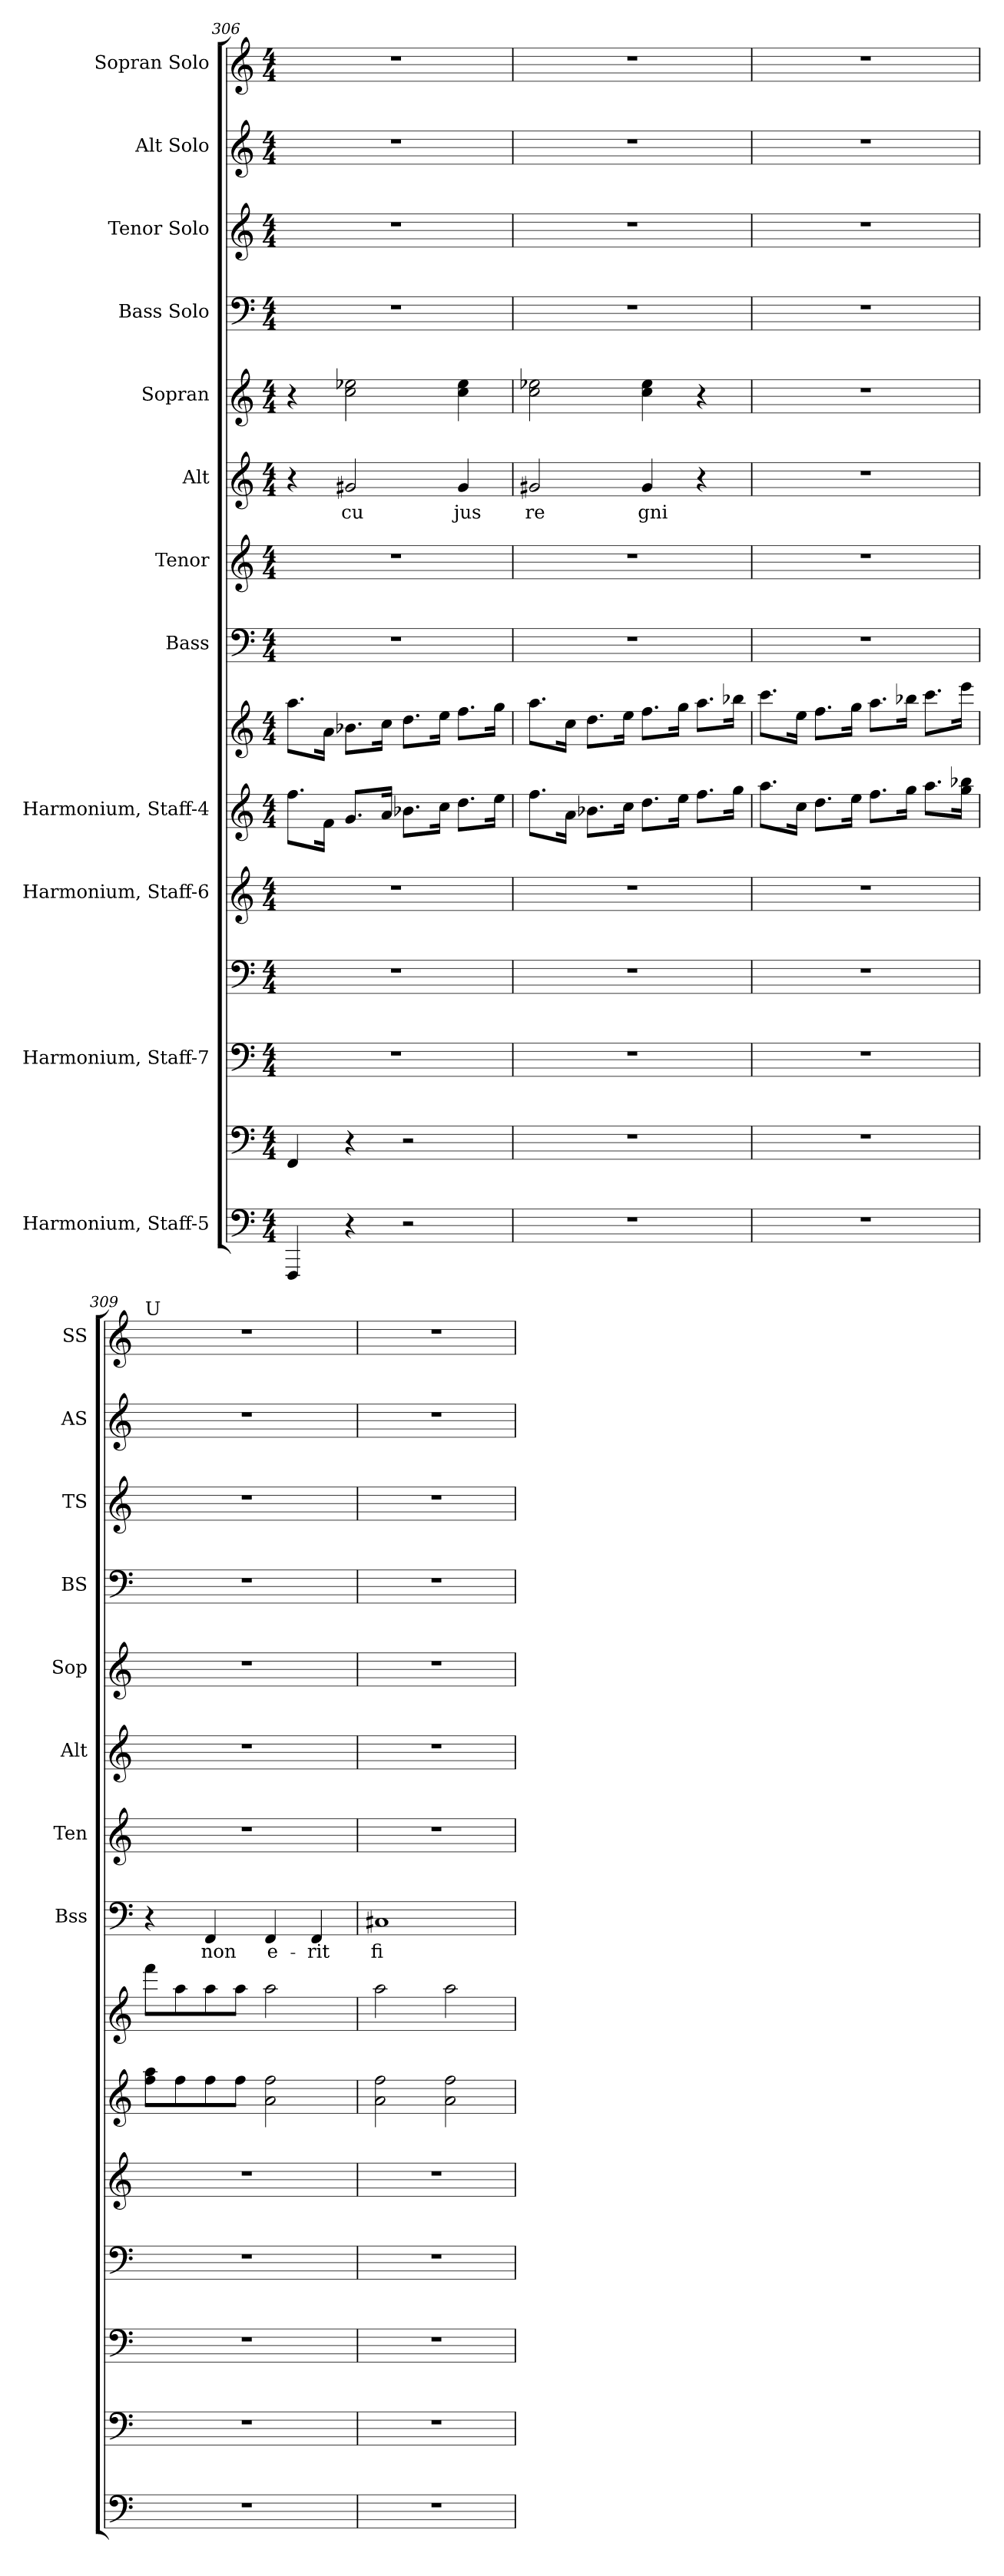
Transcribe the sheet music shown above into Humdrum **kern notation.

**kern	**kern	**kern	**kern	**kern	**kern	**kern	**kern	**text	**kern	**kern	**text	**kern	**kern	**kern	**kern	**kern
*part12	*part12	*part11	*part11	*part10	*part9	*part9	*part8	*part8	*part7	*part6	*part6	*part5	*part4	*part3	*part2	*part1
*staff15	*staff14	*staff13	*staff12	*staff11	*staff10	*staff9	*staff8	*staff8	*staff7	*staff6	*staff6	*staff5	*staff4	*staff3	*staff2	*staff1
*I"Harmonium, Staff-5	*	*I"Harmonium, Staff-7	*	*I"Harmonium, Staff-6	*I"Harmonium, Staff-4	*	*I"Bass	*	*I"Tenor	*I"Alt	*	*I"Sopran	*I"Bass Solo	*I"Tenor Solo	*I"Alt Solo	*I"Sopran Solo
*	*	*	*	*	*	*	*I'Bss	*	*I'Ten	*I'Alt	*	*I'Sop	*I'BS	*I'TS	*I'AS	*I'SS
*clefF4	*clefF4	*clefF4	*clefF4	*clefG2	*clefG2	*clefG2	*clefF4	*	*clefG2	*clefG2	*	*clefG2	*clefF4	*clefG2	*clefG2	*clefG2
*	*	*	*	*	*	*	*	*	*ITrd4c7	*ITrd2c3	*	*ITrd2c3	*	*ITrd4c7	*	*ITrd2c3
*k[]	*k[]	*k[]	*k[]	*k[]	*k[]	*k[]	*k[]	*	*k[b-]	*k[f#c#g#]	*	*k[f#c#g#]	*k[]	*k[b-]	*k[]	*k[f#c#g#]
*M4/4	*M4/4	*M4/4	*M4/4	*M4/4	*M4/4	*M4/4	*M4/4	*	*M4/4	*M4/4	*	*M4/4	*M4/4	*M4/4	*M4/4	*M4/4
=306	=306	=306	=306	=306	=306	=306	=306	=306	=306	=306	=306	=306	=306	=306	=306	=306
4FFF/	4FF/	1r	1r	1r	8.ff\L	8.aa\L	1r	.	1r	4r	.	4r	1r	1r	1r	1r
.	.	.	.	.	16f\Jk	16a\Jk	.	.	.	.	.	.	.	.	.	.
4r	4r	.	.	.	8.g/L	8.b-X\L	.	.	.	2e#X/	cu	2a\ 2ccn\	.	.	.	.
.	.	.	.	.	16a/Jk	16cc\Jk	.	.	.	.	.	.	.	.	.	.
2r	2r	.	.	.	8.b-X\L	8.dd\L	.	.	.	.	.	.	.	.	.	.
.	.	.	.	.	16cc\Jk	16ee\Jk	.	.	.	.	.	.	.	.	.	.
.	.	.	.	.	8.dd\L	8.ff\L	.	.	.	4e#/	jus	4a\ 4cc\	.	.	.	.
.	.	.	.	.	16ee\Jk	16gg\Jk	.	.	.	.	.	.	.	.	.	.
=307	=307	=307	=307	=307	=307	=307	=307	=307	=307	=307	=307	=307	=307	=307	=307	=307
1r	1r	1r	1r	1r	8.ff\L	8.aa\L	1r	.	1r	2e#X/	re	2a\ 2ccn\	1r	1r	1r	1r
.	.	.	.	.	16a\Jk	16cc\Jk	.	.	.	.	.	.	.	.	.	.
.	.	.	.	.	8.b-X\L	8.dd\L	.	.	.	.	.	.	.	.	.	.
.	.	.	.	.	16cc\Jk	16ee\Jk	.	.	.	.	.	.	.	.	.	.
.	.	.	.	.	8.dd\L	8.ff\L	.	.	.	4e#/	gni	4a\ 4cc\	.	.	.	.
.	.	.	.	.	16ee\Jk	16gg\Jk	.	.	.	.	.	.	.	.	.	.
.	.	.	.	.	8.ff\L	8.aa\L	.	.	.	4r	.	4r	.	.	.	.
.	.	.	.	.	16gg\Jk	16bb-X\Jk	.	.	.	.	.	.	.	.	.	.
=308	=308	=308	=308	=308	=308	=308	=308	=308	=308	=308	=308	=308	=308	=308	=308	=308
1r	1r	1r	1r	1r	8.aa\L	8.ccc\L	1r	.	1r	1r	.	1r	1r	1r	1r	1r
.	.	.	.	.	16cc\Jk	16ee\Jk	.	.	.	.	.	.	.	.	.	.
.	.	.	.	.	8.dd\L	8.ff\L	.	.	.	.	.	.	.	.	.	.
.	.	.	.	.	16ee\Jk	16gg\Jk	.	.	.	.	.	.	.	.	.	.
.	.	.	.	.	8.ff\L	8.aa\L	.	.	.	.	.	.	.	.	.	.
.	.	.	.	.	16gg\Jk	16bb-X\Jk	.	.	.	.	.	.	.	.	.	.
.	.	.	.	.	8.aa\L	8.ccc\L	.	.	.	.	.	.	.	.	.	.
.	.	.	.	.	16gg\ 16bb-X\Jk	16eee\Jk	.	.	.	.	.	.	.	.	.	.
=309	=309	=309	=309	=309	=309	=309	=309	=309	=309	=309	=309	=309	=309	=309	=309	=309
!	!	!	!	!	!	!	!	!	!	!	!	!	!	!	!	!LO:TX:a:t=U
1r	1r	1r	1r	1r	8ff\ 8aa\L	8fff\L	4r	.	1r	1r	.	1r	1r	1r	1r	1r
.	.	.	.	.	8ff\	8aa\	.	.	.	.	.	.	.	.	.	.
.	.	.	.	.	8ff\	8aa\	4FF/	non	.	.	.	.	.	.	.	.
.	.	.	.	.	8ff\J	8aa\J	.	.	.	.	.	.	.	.	.	.
.	.	.	.	.	2a\ 2ff\	2aa\	4FF/	e-	.	.	.	.	.	.	.	.
.	.	.	.	.	.	.	4FF/	-rit	.	.	.	.	.	.	.	.
=310	=310	=310	=310	=310	=310	=310	=310	=310	=310	=310	=310	=310	=310	=310	=310	=310
1r	1r	1r	1r	1r	2a\ 2ff\	2aa\	1C#X	fi-	1r	1r	.	1r	1r	1r	1r	1r
.	.	.	.	.	2a\ 2ff\	2aa\	.	.	.	.	.	.	.	.	.	.
=	=	=	=	=	=	=	=	=	=	=	=	=	=	=	=	=
*-	*-	*-	*-	*-	*-	*-	*-	*-	*-	*-	*-	*-	*-	*-	*-	*-
